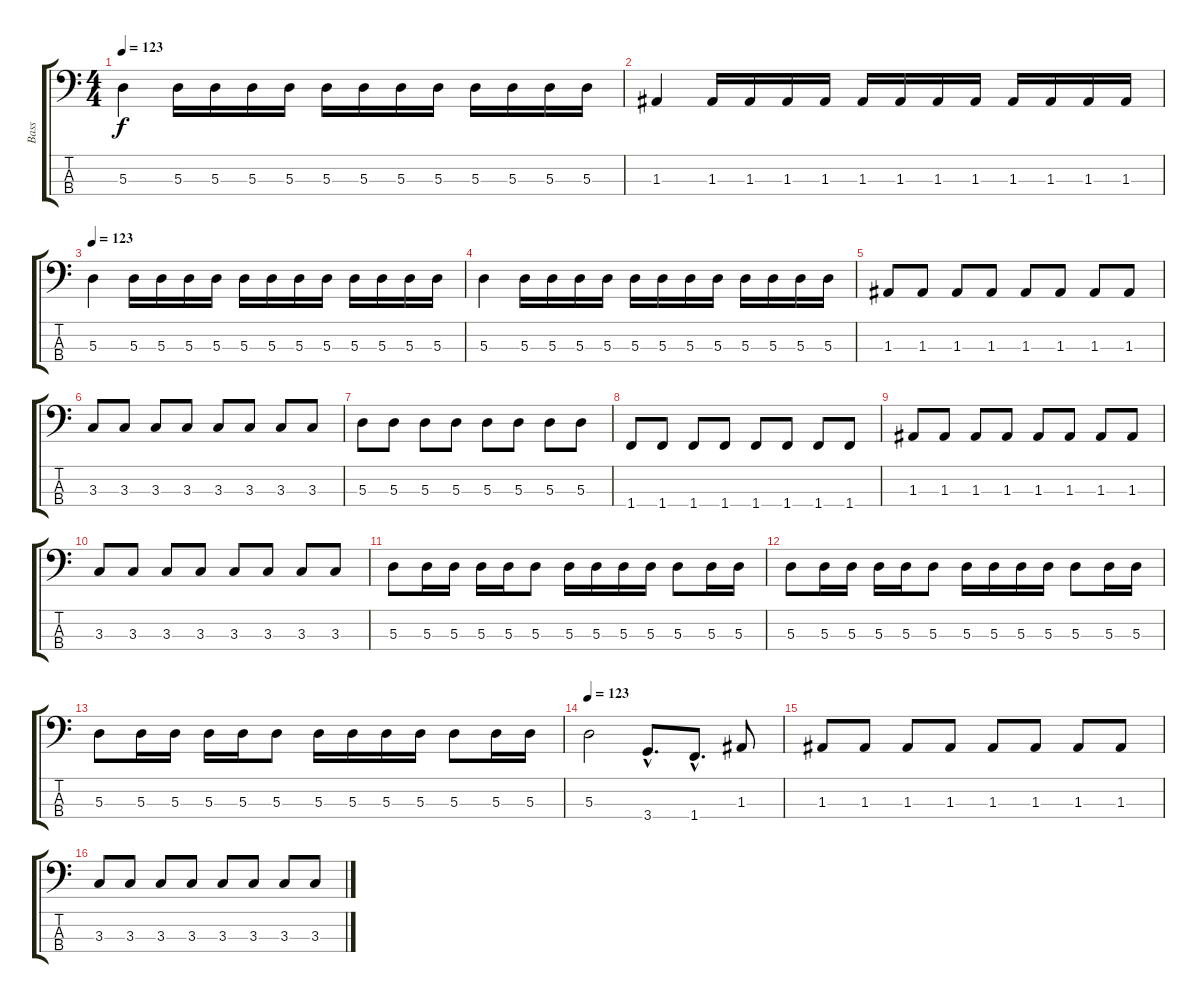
\track ("Bass" "Bass") {instrument electricbassfinger}
\staff {score tabs}
\tuning (G2 D2 A1 E1) {hide}
\ts (4 4)
\tempo 123
\clef f4
\ks c
5.3.4{dy f} 5.3.16 5.3.16 5.3.16 5.3.16 5.3.16 5.3.16 5.3.16 5.3.16 5.3.16 5.3.16 5.3.16 5.3.16 |
1.3.4 1.3.16 1.3.16 1.3.16 1.3.16 1.3.16 1.3.16 1.3.16 1.3.16 1.3.16 1.3.16 1.3.16 1.3.16 |
\tempo 123
5.3.4 5.3.16 5.3.16 5.3.16 5.3.16 5.3.16 5.3.16 5.3.16 5.3.16 5.3.16 5.3.16 5.3.16 5.3.16 |
5.3.4 5.3.16 5.3.16 5.3.16 5.3.16 5.3.16 5.3.16 5.3.16 5.3.16 5.3.16 5.3.16 5.3.16 5.3.16 |
1.3.8 1.3.8 1.3.8 1.3.8 1.3.8 1.3.8 1.3.8 1.3.8 |
3.3.8 3.3.8 3.3.8 3.3.8 3.3.8 3.3.8 3.3.8 3.3.8 |
5.3.8 5.3.8 5.3.8 5.3.8 5.3.8 5.3.8 5.3.8 5.3.8 |
1.4.8 1.4.8 1.4.8 1.4.8 1.4.8 1.4.8 1.4.8 1.4.8 |
1.3.8 1.3.8 1.3.8 1.3.8 1.3.8 1.3.8 1.3.8 1.3.8 |
3.3.8 3.3.8 3.3.8 3.3.8 3.3.8 3.3.8 3.3.8 3.3.8 |
5.3.8 5.3.16 5.3.16 5.3.16 5.3.16 5.3.8 5.3.16 5.3.16 5.3.16 5.3.16 5.3.8 5.3.16 5.3.16 |
5.3.8 5.3.16 5.3.16 5.3.16 5.3.16 5.3.8 5.3.16 5.3.16 5.3.16 5.3.16 5.3.8 5.3.16 5.3.16 |
5.3.8 5.3.16 5.3.16 5.3.16 5.3.16 5.3.8 5.3.16 5.3.16 5.3.16 5.3.16 5.3.8 5.3.16 5.3.16 |
\tempo 123
5.3.2 3.4{hac}.8{d} 1.4{hac}.8{d} 1.3.8 |
1.3.8 1.3.8 1.3.8 1.3.8 1.3.8 1.3.8 1.3.8 1.3.8 |
3.3.8 3.3.8 3.3.8 3.3.8 3.3.8 3.3.8 3.3.8 3.3.8
